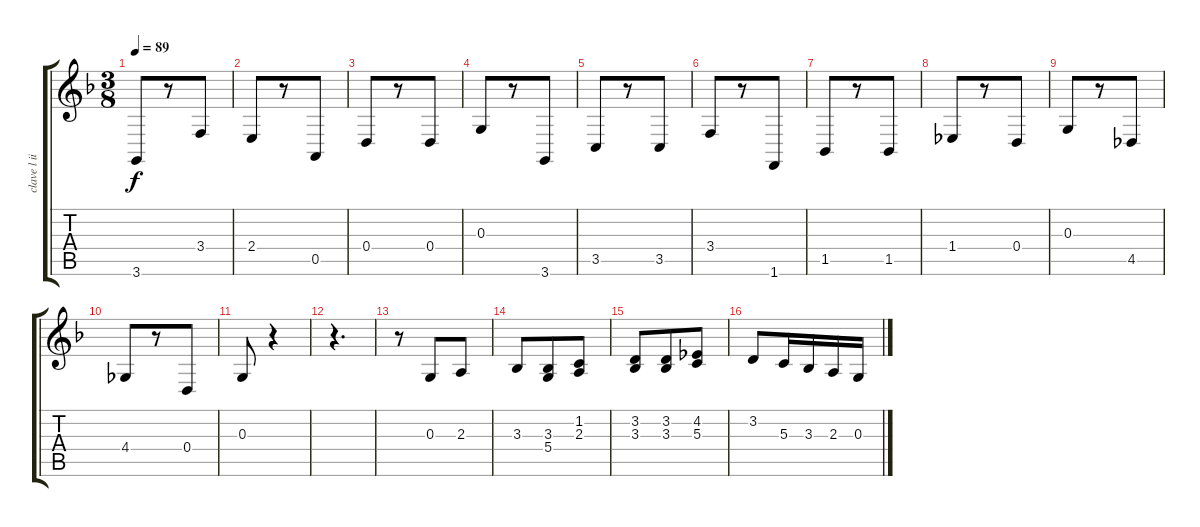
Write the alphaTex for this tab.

\track ("clave l ii" "clave l ii") {instrument harpsichord}
\staff {score tabs}
\tuning (E4 B3 G3 D3 A2 E2) {hide}
\ts (3 8)
\tempo 89
\clef g2
\ks dminor
3.6.8{dy f} r.8 3.4.8 |
2.4.8 r.8 0.5.8 |
0.4.8 r.8 0.4.8 |
0.3.8 r.8 3.6.8 |
3.5.8 r.8 3.5.8 |
3.4.8 r.8 1.6.8 |
1.5.8 r.8 1.5.8 |
1.4.8 r.8 0.4.8 |
0.3.8 r.8 4.5.8 |
4.4.8 r.8 0.4.8 |
0.3.8 r.4 |
r.4{d} |
r.8 0.3.8 2.3.8 |
3.3.8 (3.3 5.4).8 (1.2 2.3).8 |
(3.2 3.3).8 (3.2 3.3).8 (4.2 5.3).8 |
3.2.8 5.3.16 3.3.16 2.3.16 0.3.16
